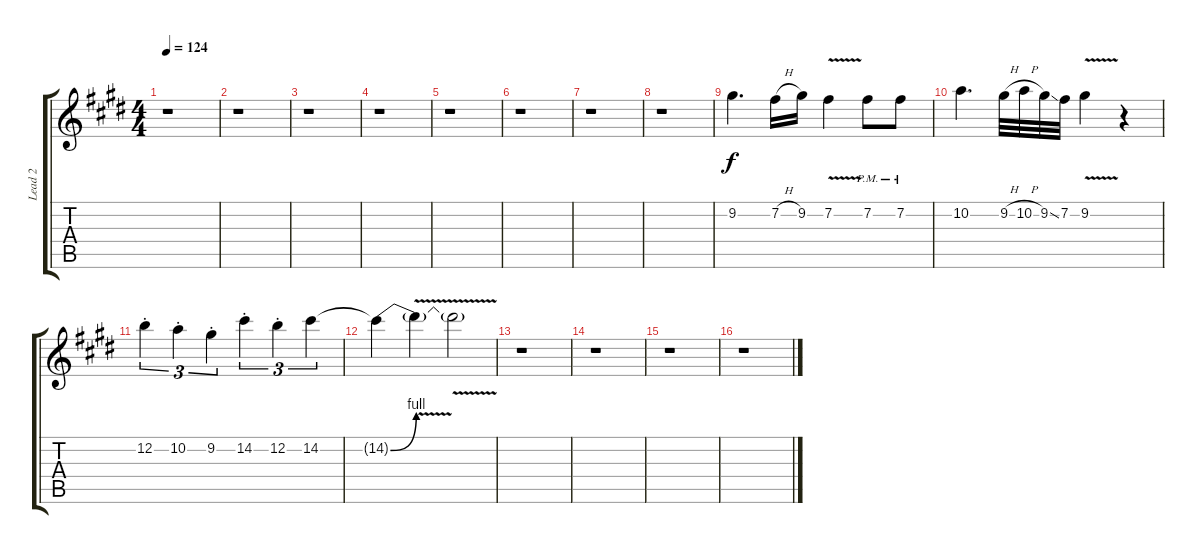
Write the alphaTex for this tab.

\track ("Lead 2" "Lead 2") {instrument distortionguitar}
\staff {score tabs}
\tuning (E4 B3 G3 D3 A2 E2) {hide}
\ts (4 4)
\tempo 124
\clef g2
\ks e
r.1{dy f} |
\ks c#minor
r.1 |
r.1 |
r.1 |
\ks e
r.1 |
\ks c#minor
r.1 |
\ks e
r.1 |
\ks c#minor
r.1 |
\ks e
9.2.4{d} 7.2{h}.16 9.2.16 7.2{v}.4 7.2{pm}.8 7.2{pm}.8 |
\ks c#minor
10.2.4{d} 9.2{h}.32 10.2{h}.32 9.2{ss}.32 7.2.32 9.2{v}.4 r.4 |
\ks e
12.2{st}.4{tu (3 2)} 10.2{st}.4{tu (3 2)} 9.2{st}.4{tu (3 2)} 14.2{st}.4{tu (3 2)} 12.2{st}.4{tu (3 2)} 14.2.4{tu (3 2)} |
\ks c#minor
14.2{be (bend 0 0 60 4) t}.4 14.2{v t}.4 14.2{v t}.2 |
\ks e
r.1 |
\ks c#minor
r.1 |
r.1 |
r.1
